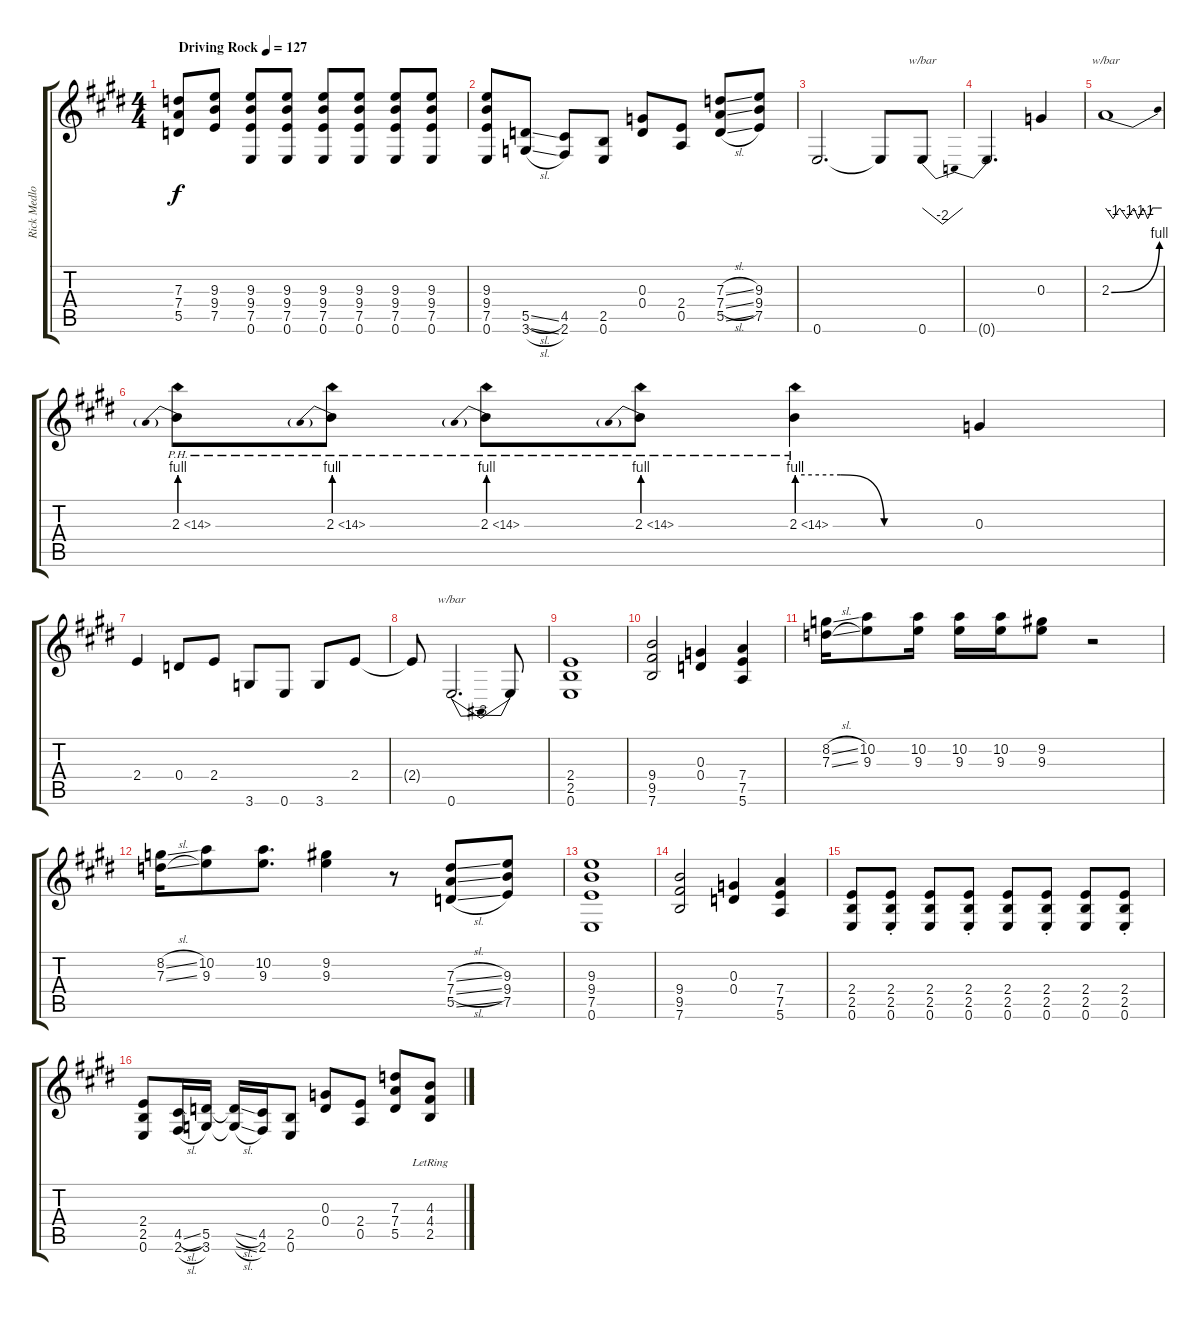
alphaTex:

\track ("Rick Medlocke Guitar" "Rick Medlo") {instrument overdrivenguitar}
\staff {score tabs}
\tuning (E4 B3 G3 D3 A2 E2) {hide}
\ts (4 4)
\tempo (127 "Driving Rock")
\clef g2
\ks e
(7.3 7.4 5.5).8{dy f instrument overdrivenguitar} (9.3 9.4 7.5).8 (9.3 9.4 7.5 0.6).8 (9.3 9.4 7.5 0.6).8 (9.3 9.4 7.5 0.6).8 (9.3 9.4 7.5 0.6).8 (9.3 9.4 7.5 0.6).8 (9.3 9.4 7.5 0.6).8 |
(9.3 9.4 7.5 0.6).8 (5.5{sl} 3.6{sl}).8 (4.5 2.6).8 (2.5 0.6).8 (0.3 0.4).8 (2.4 0.5).8 (7.3{sl} 7.4{sl} 5.5{sl}).8 (9.3 9.4 7.5).8 |
0.6.2{d volume 16 instrument overdrivenguitar} 0.6{t}.8 0.6.8{tbe (dip default 0 0 30 -8 60 0)} |
0.6{t}.2{d} 0.3.4 |
2.3{be (bend 0 0 60 4)}.1{tbe (custom default 0 0 8 -4 15 0 23 -4 30 0 35 -4 40 0 45 -4 50 0 55 0 60 0)} |
2.3{be (prebend 0 4 60 4) ph 12}.8 2.3{be (prebend 0 4 60 4) ph 12}.8 2.3{be (prebend 0 4 60 4) ph 12}.8 2.3{be (prebend 0 4 60 4) ph 12}.8 2.3{be (custom 0 4 15 4 30 0 60 0) ph 12}.4 0.3.4 |
2.4.4{volume 12 instrument overdrivenguitar} 0.4.8 2.4.8 3.6.8 0.6.8 3.6.8 2.4.8 |
2.4{t}.8 0.6.2{d tbe (dip default 0 0 15 -12 60 0) volume 15} 0.6{t}.8 |
(2.4 2.5 0.6).1{volume 11 instrument overdrivenguitar} |
(9.4 9.5 7.6).2 (0.3 0.4).4 (7.4 7.5 5.6).4 |
(8.2{sl} 7.3{sl}).16{volume 14 instrument overdrivenguitar} (10.2 9.3).8 (10.2 9.3).16 (10.2 9.3).16 (10.2 9.3).16 (9.2 9.3).8 r.2 |
(8.2{sl} 7.3{sl}).16 (10.2 9.3).8 (10.2 9.3).8{d} (9.2 9.3).4 r.8 (7.3{sl} 7.4{sl} 5.5{sl}).8{volume 11 instrument overdrivenguitar} (9.3 9.4 7.5).8 |
(9.3 9.4 7.5 0.6).1 |
(9.4 9.5 7.6).2 (0.3 0.4).4 (7.4 7.5 5.6).4 |
(2.4 2.5 0.6).8 (2.4 2.5 0.6{st}).8 (2.4 2.5 0.6).8 (2.4 2.5 0.6{st}).8 (2.4 2.5 0.6).8 (2.4 2.5 0.6{st}).8 (2.4 2.5 0.6).8 (2.4 2.5 0.6{st}).8 |
(2.4 2.5 0.6).8 (4.5{sl} 2.6{sl}).16 (5.5 3.6).16 (5.5{sl t} 3.6{sl t}).16 (4.5 2.6).16 (2.5 0.6).8 (0.3 0.4).8 (2.4 0.5).8 (7.3 7.4 5.5).8 (4.3 4.4 2.5{lr}).8
